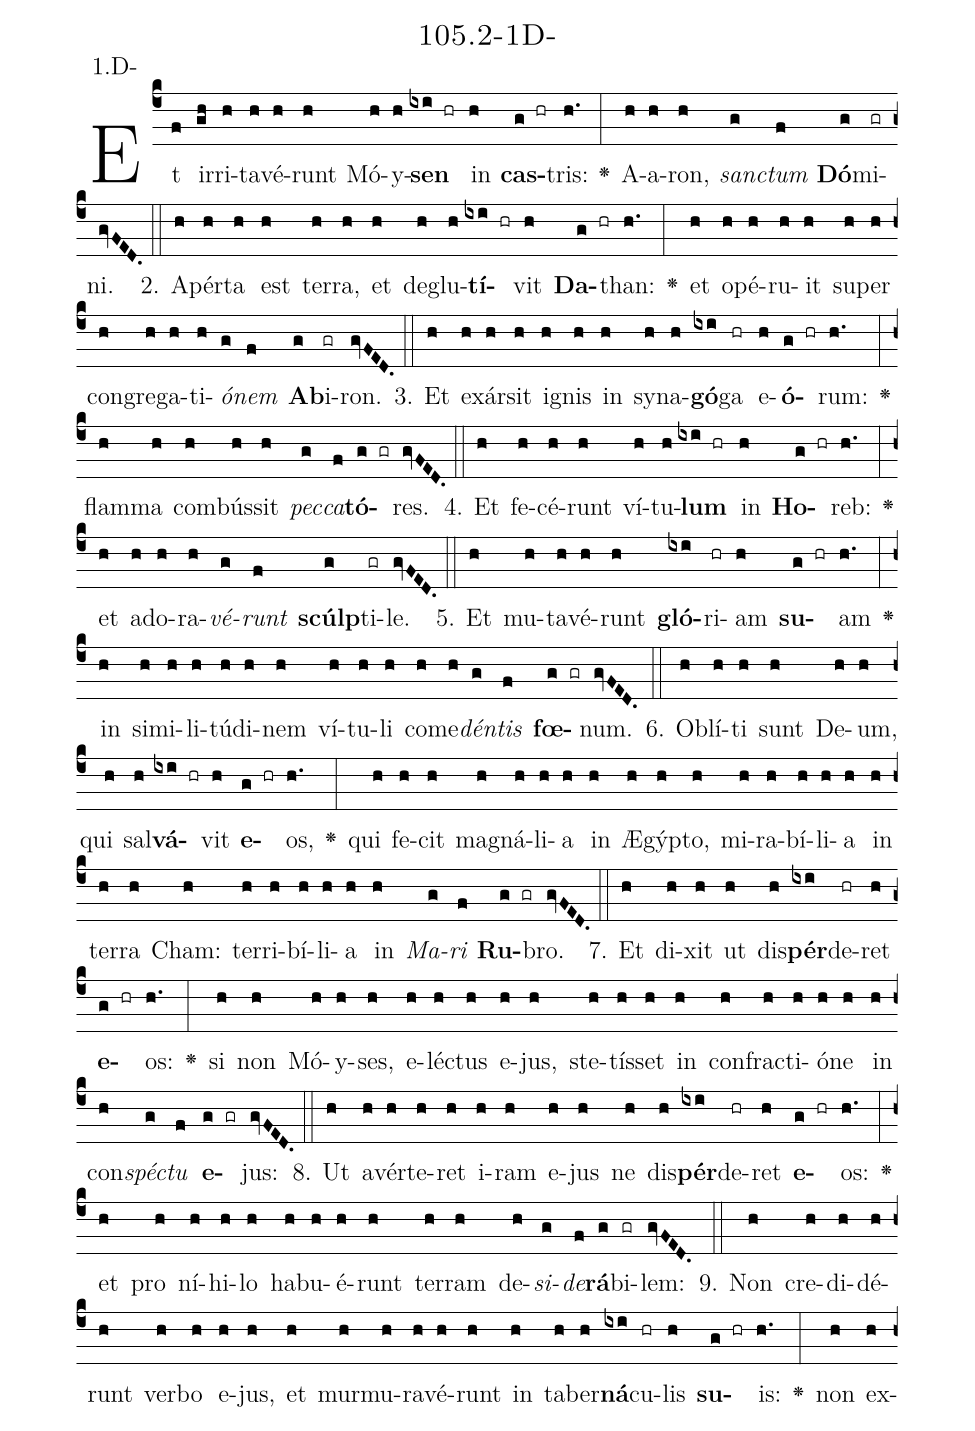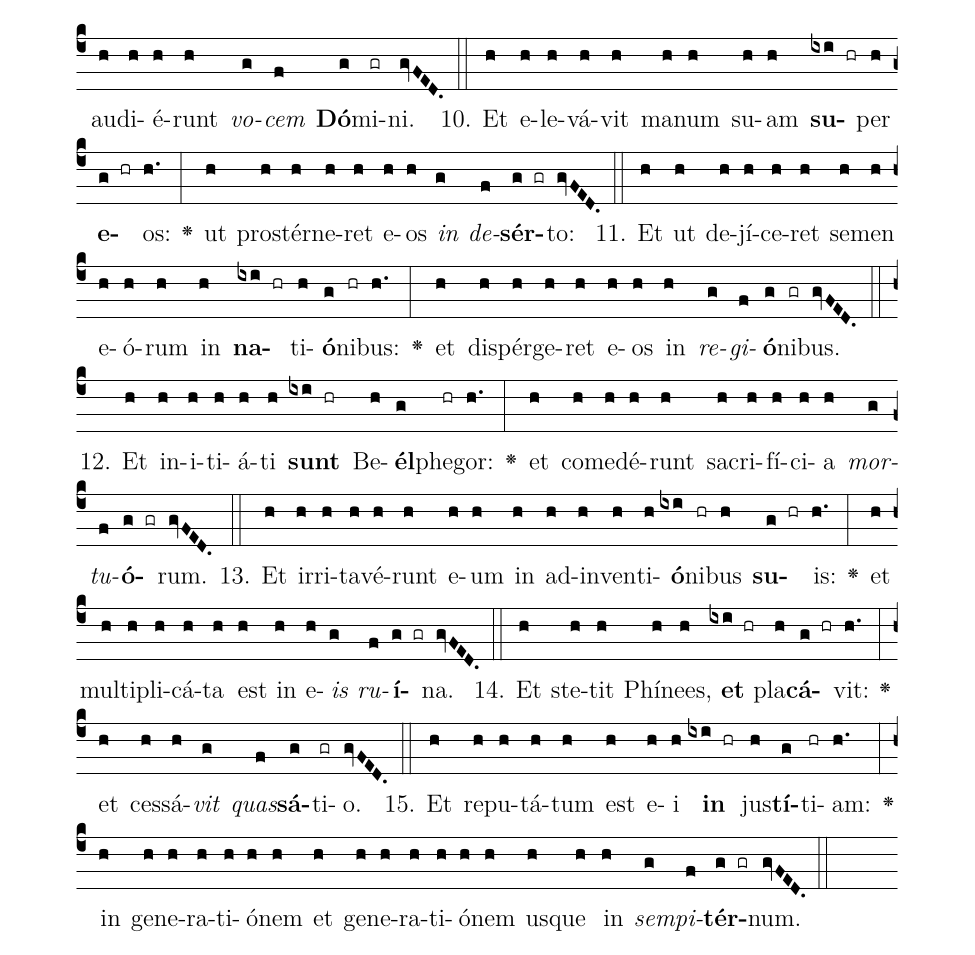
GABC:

name: 105.2-1D-;
annotation: 1.D-;
%%
(c4)Et(f) ir(gh)ri(h)ta(h)vé(h)runt(h) Mó(h)y(h)<b>sen</b>(ixi hr) in(h) <b>cas</b>(g hr)tris:(h.) <v>\greheightstar</v>(:) A(h)a(h)ron,(h) <i>sanc</i>(g)<i>tum</i>(f) <b>Dó</b>(g)mi(gr)ni.(gvFED.) (::)
2. A(h)pér(h)ta(h) est(h) ter(h)ra,(h) et(h) de(h)glu(h)<b>tí</b>(ixi hr)vit(h) <b>Da</b>(g hr)than:(h.) <v>\greheightstar</v>(:) et(h) o(h)pé(h)ru(h)it(h) su(h)per(h) con(h)gre(h)ga(h)ti(h)<i>ó</i>(g)<i>nem</i>(f) <b>Ab</b>(g)i(gr)ron.(gvFED.) (::)
3. Et(h) ex(h)ár(h)sit(h) i(h)gnis(h) in(h) sy(h)na(h)<b>gó</b>(ixi)ga(hr) e(h)<b>ó</b>(g hr)rum:(h.) <v>\greheightstar</v>(:) flam(h)ma(h) com(h)bús(h)sit(h) <i>pec</i>(g)<i>ca</i>(f)<b>tó</b>(g gr)res.(gvFED.) (::)
4. Et(h) fe(h)cé(h)runt(h) ví(h)tu(h)<b>lum</b>(ixi hr) in(h) <b>Ho</b>(g hr)reb:(h.) <v>\greheightstar</v>(:) et(h) ad(h)o(h)ra(h)<i>vé</i>(g)<i>runt</i>(f) <b>scúlp</b>(g)ti(gr)le.(gvFED.) (::)
5. Et(h) mu(h)ta(h)vé(h)runt(h) <b>gló</b>(ixi)ri(hr)am(h) <b>su</b>(g hr)am(h.) <v>\greheightstar</v>(:) in(h) si(h)mi(h)li(h)tú(h)di(h)nem(h) ví(h)tu(h)li(h) com(h)e(h)<i>dén</i>(g)<i>tis</i>(f) <b>fœ</b>(g gr)num.(gvFED.) (::)
6. Ob(h)lí(h)ti(h) sunt(h) De(h)um,(h) qui(h) sal(h)<b>vá</b>(ixi hr)vit(h) <b>e</b>(g hr)os,(h.) <v>\greheightstar</v>(:) qui(h) fe(h)cit(h) ma(h)gná(h)li(h)a(h) in(h) Æ(h)gýp(h)to,(h) mi(h)ra(h)bí(h)li(h)a(h) in(h) ter(h)ra(h) Cham:(h) ter(h)ri(h)bí(h)li(h)a(h) in(h) <i>Ma</i>(g)<i>ri</i>(f) <b>Ru</b>(g gr)bro.(gvFED.) (::)
7. Et(h) di(h)xit(h) ut(h) dis(h)<b>pér</b>(ixi)de(hr)ret(h) <b>e</b>(g hr)os:(h.) <v>\greheightstar</v>(:) si(h) non(h) Mó(h)y(h)ses,(h) e(h)léc(h)tus(h) e(h)jus,(h) ste(h)tís(h)set(h) in(h) con(h)frac(h)ti(h)ó(h)ne(h) in(h) con(h)<i>spéc</i>(g)<i>tu</i>(f) <b>e</b>(g gr)jus:(gvFED.) (::)
8. Ut(h) a(h)vér(h)te(h)ret(h) i(h)ram(h) e(h)jus(h) ne(h) dis(h)<b>pér</b>(ixi)de(hr)ret(h) <b>e</b>(g hr)os:(h.) <v>\greheightstar</v>(:) et(h) pro(h) ní(h)hi(h)lo(h) ha(h)bu(h)é(h)runt(h) ter(h)ram(h) de(h)<i>si</i>(g)<i>de</i>(f)<b>rá</b>(g)bi(gr)lem:(gvFED.) (::)
9. Non(h) cre(h)di(h)dé(h)runt(h) ver(h)bo(h) e(h)jus,(h) et(h) mur(h)mu(h)ra(h)vé(h)runt(h) in(h) ta(h)ber(h)<b>ná</b>(ixi)cu(hr)lis(h) <b>su</b>(g hr)is:(h.) <v>\greheightstar</v>(:) non(h) ex(h)au(h)di(h)é(h)runt(h) <i>vo</i>(g)<i>cem</i>(f) <b>Dó</b>(g)mi(gr)ni.(gvFED.) (::)
10. Et(h) e(h)le(h)vá(h)vit(h) ma(h)num(h) su(h)am(h) <b>su</b>(ixi hr)per(h) <b>e</b>(g hr)os:(h.) <v>\greheightstar</v>(:) ut(h) pro(h)stér(h)ne(h)ret(h) e(h)os(h) <i>in</i>(g) <i>de</i>(f)<b>sér</b>(g gr)to:(gvFED.) (::)
11. Et(h) ut(h) de(h)jí(h)ce(h)ret(h) se(h)men(h) e(h)ó(h)rum(h) in(h) <b>na</b>(ixi hr)ti(h)<b>ó</b>(g)ni(hr)bus:(h.) <v>\greheightstar</v>(:) et(h) di(h)spér(h)ge(h)ret(h) e(h)os(h) in(h) <i>re</i>(g)<i>gi</i>(f)<b>ó</b>(g)ni(gr)bus.(gvFED.) (::)
12. Et(h) in(h)i(h)ti(h)á(h)ti(h) <b>sunt</b>(ixi hr) Be(h)<b>él</b>(g)phe(hr)gor:(h.) <v>\greheightstar</v>(:) et(h) com(h)e(h)dé(h)runt(h) sa(h)cri(h)fí(h)ci(h)a(h) <i>mor</i>(g)<i>tu</i>(f)<b>ó</b>(g gr)rum.(gvFED.) (::)
13. Et(h) ir(h)ri(h)ta(h)vé(h)runt(h) e(h)um(h) in(h) ad(h)in(h)ven(h)ti(h)<b>ó</b>(ixi)ni(hr)bus(h) <b>su</b>(g hr)is:(h.) <v>\greheightstar</v>(:) et(h) mul(h)ti(h)pli(h)cá(h)ta(h) est(h) in(h) e(h)<i>is</i>(g) <i>ru</i>(f)<b>í</b>(g gr)na.(gvFED.) (::)
14. Et(h) ste(h)tit(h) Phí(h)nees,(h) <b>et</b>(ixi hr) pla(h)<b>cá</b>(g hr)vit:(h.) <v>\greheightstar</v>(:) et(h) ces(h)sá(h)<i>vit</i>(g) <i>quas</i>(f)<b>sá</b>(g)ti(gr)o.(gvFED.) (::)
15. Et(h) re(h)pu(h)tá(h)tum(h) est(h) e(h)i(h) <b>in</b>(ixi hr) jus(h)<b>tí</b>(g)ti(hr)am:(h.) <v>\greheightstar</v>(:) in(h) ge(h)ne(h)ra(h)ti(h)ó(h)nem(h) et(h) ge(h)ne(h)ra(h)ti(h)ó(h)nem(h) us(h)que(h) in(h) <i>sem</i>(g)<i>pi</i>(f)<b>tér</b>(g gr)num.(gvFED.) (::)
